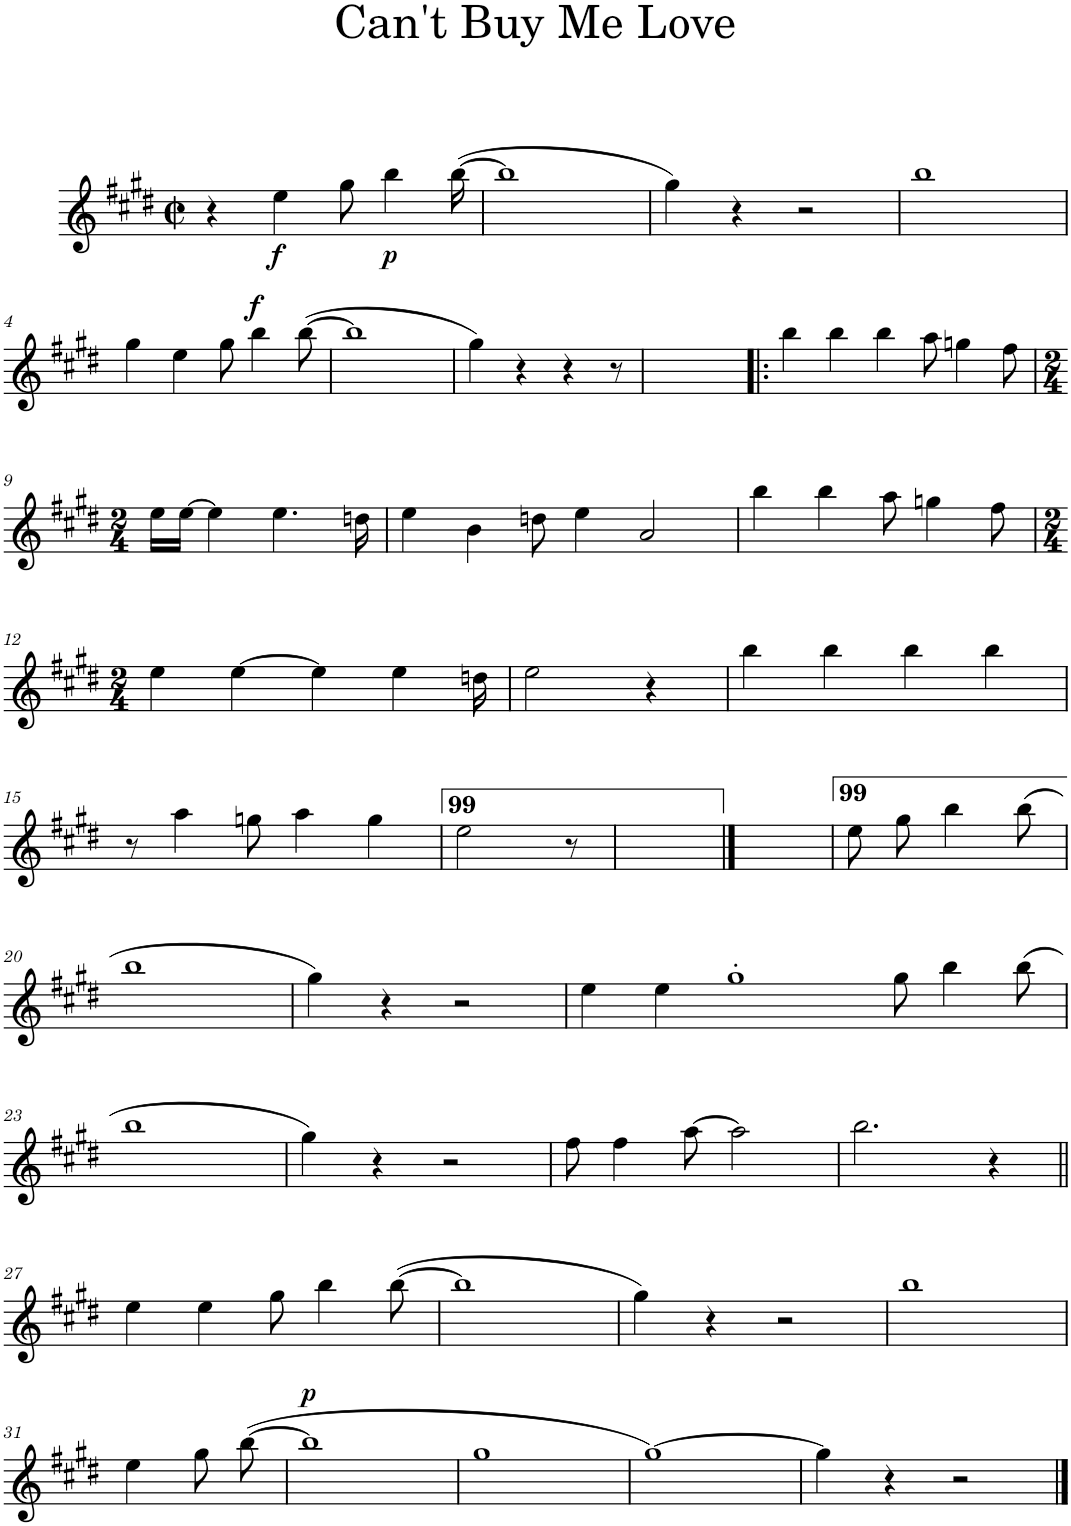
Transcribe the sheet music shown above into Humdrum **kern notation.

**kern	**dynam
*part1	*part1
*staff1	*staff1
*I"Alto Saxophone	*
*I'A. Sax.	*
*clefG2	*
*Trd5c9	*
*k[f#c#g#d#]	*
*M2/2	*
*met(c|)	*
=	=
4r	.
!	!LO:DY:b
4ee\	f
8gg#\	.
!	!LO:DY:b
4bb\	p
(>[>16bb\	.
=1	=1
1bb]	.
=2	=2
4gg#\)	.
4r	.
2r	.
=3	=3
1bb	.
!!LO:LB:g=z
=4	=4
4gg#\	.
4ee\	.
8gg#\	.
!	!LO:DY:a
4bb\	f
(>[>8bb\	.
=5	=5
1bb]	.
=6	=6
4gg#\)	.
4r	.
4r	.
8r	.
=7	=7
1ryy	.
=8!|:	=8!|:
4bb\	.
4bb\	.
4bb\	.
8aa\	.
[8ggn\	.
8ryy	.
8ff#\	.
!!LO:LB:g=z
=9	=9
*M2/4	*
16ee\LL	.
8gg\]	.
[>16ee\JJ	.
4ee\]	.
[8ee\	.
8ryy	.
16ddn\	.
=10	=10
4ee\	.
4ee\]	.
4b\	.
8ddn\	.
4ee\	.
2a/	.
=11	=11
4bb\	.
4bb\	.
8aa\	.
4ggn\	.
8ff#\	.
!!LO:LB:g=z
=12	=12
*M2/4	*
4ee\	.
[>4ee\	.
4ee\]	.
4ee\	.
16ddn\	.
=13	=13
2ee\	.
4r	.
=14	=14
4bb\	.
4bb\	.
4bb\	.
4bb\	.
!!LO:LB:g=z
=15	=15
8r	.
4aa\	.
8ggn\	.
4aa\	.
4gg\	.
=16	=16
2ee\	.
8r	.
=17	=17
2ryy	.
==18	==18
2ryy	.
=19	=19
8ee\	.
8gg#\	.
4bb\	.
(>8bb\	.
!!LO:LB:g=z
=20	=20
[2bb	.
=21	=21
4gg#\)	.
2bb]	.
4r	.
2r	.
=22	=22
4ee\	.
4ee\	.
1gg#'	.
8gg#\	.
4bb\	.
(>8bb\	.
!!LO:LB:g=z
=23	=23
[2bb	.
=24	=24
4gg#\)	.
2bb]	.
4r	.
2r	.
=25	=25
8ff#\	.
4ff#\	.
[>8aa\	.
2aa\]	.
=26	=26
[2bb\	.
4ryy	.
4r	.
!!LO:LB:g=z
=27||	=27||
4ee\	.
4bb\]	.
4ee\	.
8gg#\	.
4bb\	.
(>[>8bb\	.
=28	=28
2bb_	.
=29	=29
4gg#\)	.
2bb]	.
4r	.
2r	.
=30	=30
[2bb	.
!!LO:LB:g=z
=31	=31
4ee\	.
2bb]	.
8gg#\	.
(>[>8bb\	.
=32	=32
!	!LO:DY:a
2bb_	p
=33	=33
[2gg#	.
2bb]	.
=34	=34
[>2gg#)	.
2gg#]	.
=35	=35
4gg#\]	.
2gg#_	.
4r	.
2r	.
==	==
*-	*-
